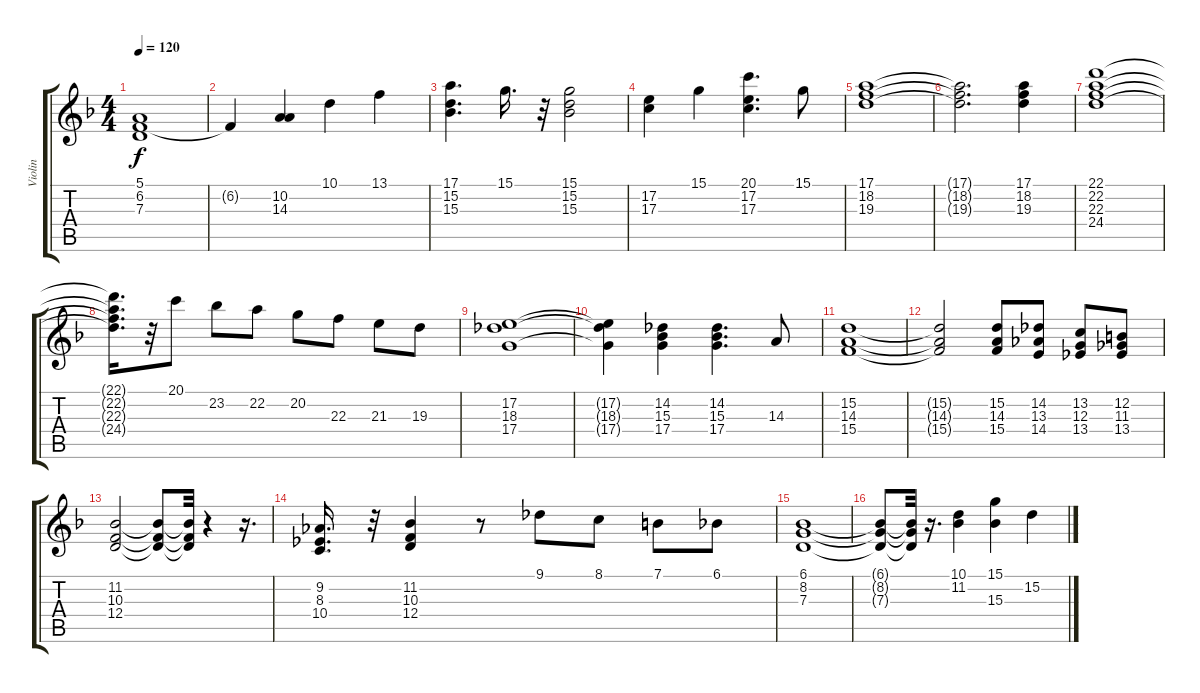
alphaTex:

\track ("Violin" "Violin") {instrument stringensemble1}
\staff {score tabs}
\tuning (E4 B3 G3 D3 A2 E2) {hide}
\ts (4 4)
\tempo 120
\clef g2
\ks dminor
(5.1 6.2 7.3).1{dy f} |
6.2{t}.4 (10.2 14.3).4 10.1.4 13.1.4 |
(17.1 15.2 15.3).4{d} 15.1.16{d} r.32 (15.1 15.2 15.3).2 |
(17.2 17.3).4 15.1.4 (20.1 17.2 17.3).4{d} 15.1.8 |
(17.1 18.2 19.3).1 |
(17.1{t} 18.2{t} 19.3{t}).2{d} (17.1 18.2 19.3).4 |
(22.1 22.2 22.3 24.4).1 |
(22.1{t} 22.2{t} 22.3{t} 24.4{t}).16{d} r.32 20.1.8 23.2.8 22.2.8 20.2.8 22.3.8 21.3.8 19.3.8 |
(17.2 18.3 17.4).1 |
(17.2{t} 18.3{t} 17.4{t}).4 (14.2 15.3 17.4).4 (14.2 15.3 17.4).4{d} 14.3.8 |
(15.2 14.3 15.4).1 |
(15.2{t} 14.3{t} 15.4{t}).2 (15.2 14.3 15.4).8 (14.2 13.3 14.4).8 (13.2 12.3 13.4).8 (12.2 11.3 13.4).8 |
(11.2 10.3 12.4).2 (11.2{t} 10.3{t} 12.4{t}).8 (11.2{t} 10.3{t} 12.4{t}).32 r.4 r.16{d} |
(9.2 8.3 10.4).16{d} r.32 (11.2 10.3 12.4).4 r.8 9.1.8 8.1.8 7.1.8 6.1.8 |
(6.1 8.2 7.3).1 |
(6.1{t} 8.2{t} 7.3{t}).8 (6.1{t} 8.2{t} 7.3{t}).32 r.16{d} (10.1 11.2).4 (15.1 15.3).4 15.2.4
